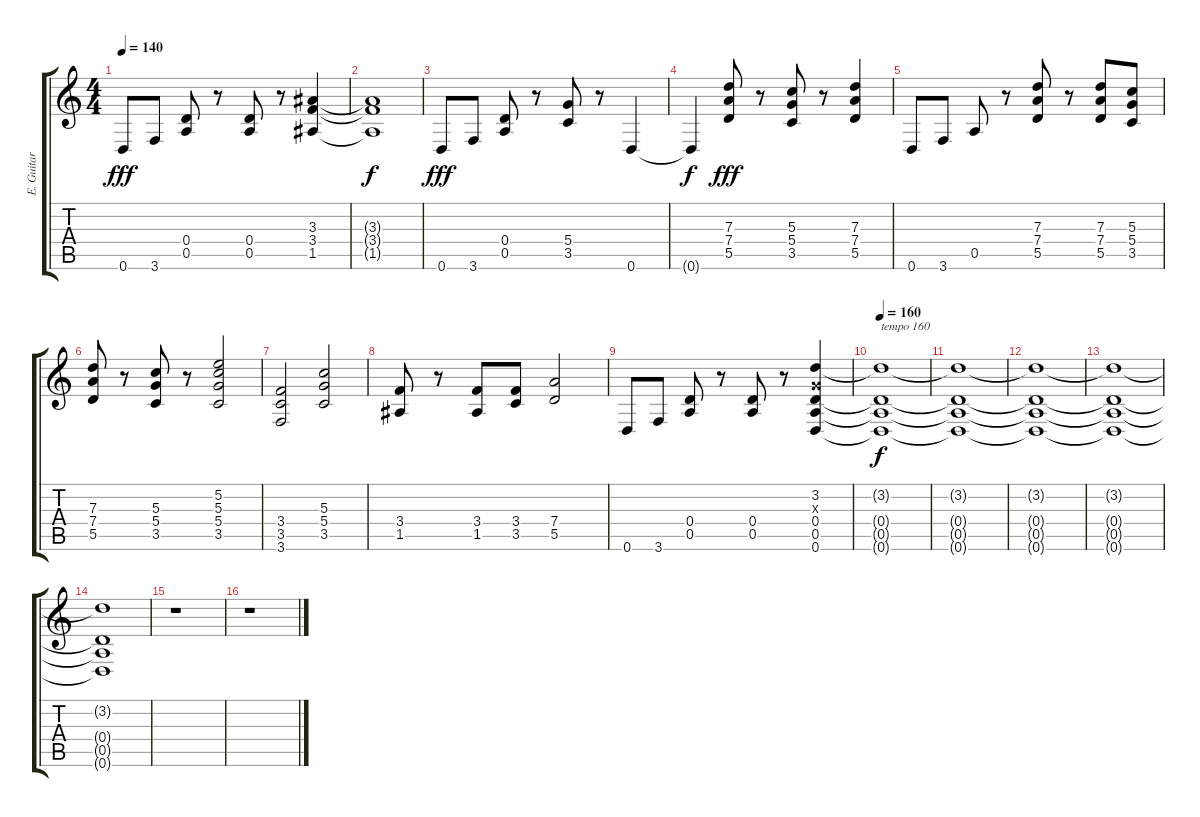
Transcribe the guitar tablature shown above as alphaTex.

\track ("E. Guitar 2" "E. Guitar ") {instrument distortionguitar}
\staff {score tabs}
\tuning (E4 B3 G3 D3 A2 D2) {hide}
\ts (4 4)
\tempo 140
\clef g2
\ks c
0.6.8{dy fff} 3.6.8 (0.4 0.5).8 r.8 (0.4 0.5).8 r.8 (3.3 3.4 1.5).4 |
(3.3{t} 3.4{t} 1.5{t}).1{dy f} |
0.6.8{dy fff} 3.6.8 (0.4 0.5).8 r.8 (5.4 3.5).8 r.8 0.6.4 |
0.6{t}.4{dy f} (7.3 7.4 5.5).8{dy fff} r.8 (5.3 5.4 3.5).8 r.8 (7.3 7.4 5.5).4 |
0.6.8 3.6.8 0.5.8 r.8 (7.3 7.4 5.5).8 r.8 (7.3 7.4 5.5).8 (5.3 5.4 3.5).8 |
(7.3 7.4 5.5).8 r.8 (5.3 5.4 3.5).8 r.8 (5.2 5.3 5.4 3.5).2 |
(3.4 3.5 3.6).2 (5.3 5.4 3.5).2 |
(3.4 1.5).8 r.8 (3.4 1.5).8 (3.4 3.5).8 (7.4 5.5).2 |
0.6.8 3.6.8 (0.4 0.5).8 r.8 (0.4 0.5).8 r.8 (3.2 0.3{x} 0.4 0.5 0.6).4 |
\tempo 160
(3.2{t} 0.4{t} 0.5{t} 0.6{t}).1{txt "tempo 160" dy f} |
(3.2{t} 0.4{t} 0.5{t} 0.6{t}).1 |
(3.2{t} 0.4{t} 0.5{t} 0.6{t}).1 |
(3.2{t} 0.4{t} 0.5{t} 0.6{t}).1 |
(3.2{t} 0.4{t} 0.5{t} 0.6{t}).1 |
r.1 |
r.1
